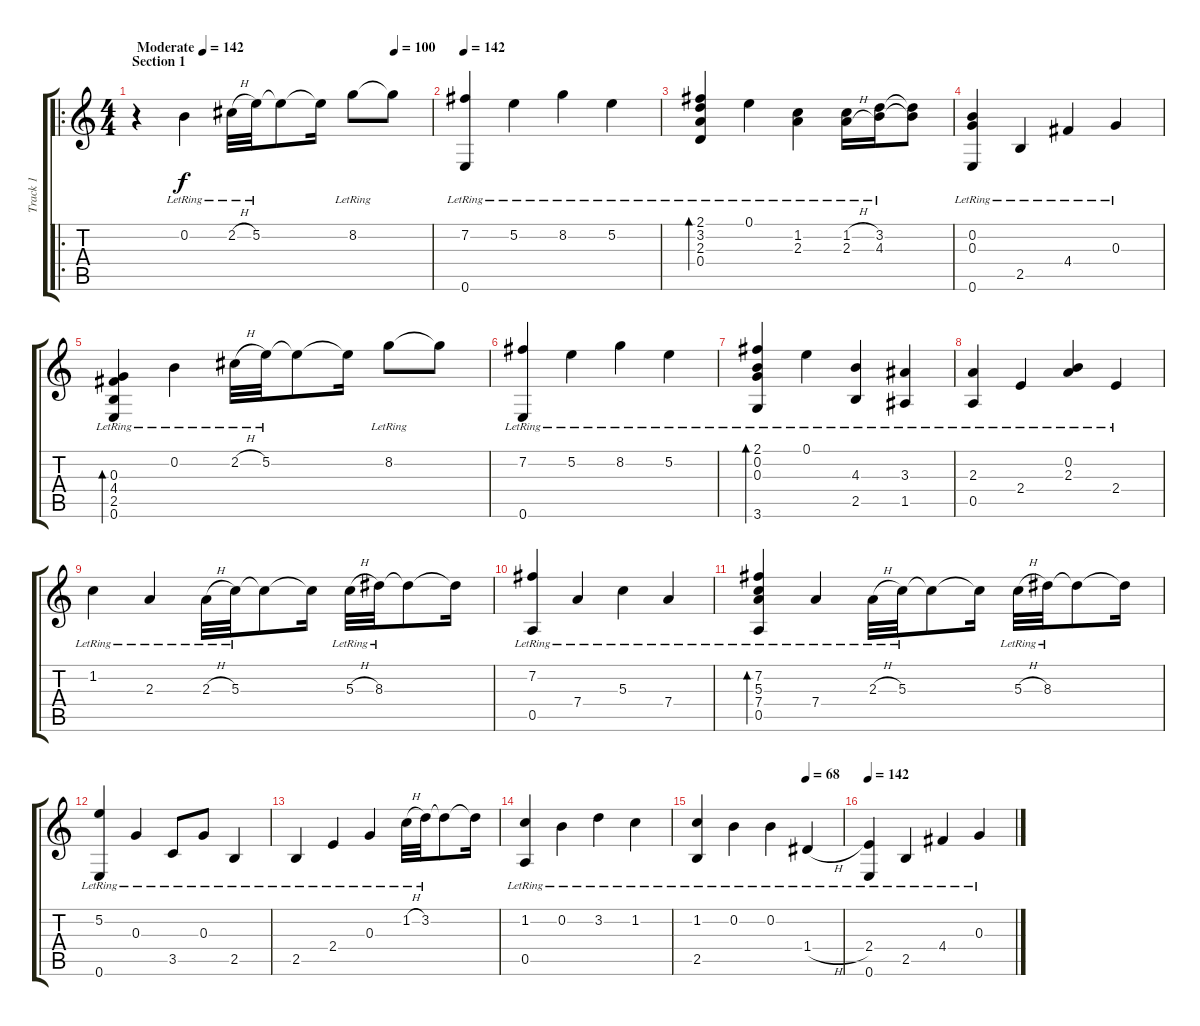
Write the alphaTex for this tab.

\track ("Track 1" "Track 1") {instrument acousticguitarnylon}
\staff {score tabs}
\tuning (E4 B3 G3 D3 A2 E2) {hide}
\ro
\ts (4 4)
\section ("" "Section 1")
\tempo (142 "Moderate")
\tempo (100 0.875)
\tempo (142 "Moderate")
\clef g2
\ks c
r.4{dy f instrument acousticguitarnylon} 0.2{lr}.4 2.2{h lr}.32 5.2{lr}.32 5.2{t}.8 5.2{t}.16 8.2{lr}.8 8.2{t}.8 |
\tempo 142
(7.2{lr} 0.6{lr}).4 5.2{lr}.4 8.2{lr}.4 5.2{lr}.4 |
(2.1{lr} 3.2{lr} 2.3{lr} 0.4{lr}).4{bd 480} 0.1{lr}.4 (1.2{lr} 2.3{lr}).4 (1.2{h lr} 2.3{h lr}).16 (3.2{lr} 4.3{lr}).16 (3.2{t} 4.3{t}).8 |
(0.2{lr} 0.3{lr} 0.6{lr}).4 2.5{lr}.4 4.4{lr}.4 0.3{lr}.4 |
(0.3{lr} 4.4{lr} 2.5{lr} 0.6{lr}).4{bd 240} 0.2{lr}.4 2.2{h lr}.32 5.2{lr}.32 5.2{t}.8 5.2{t}.16 8.2{lr}.8 8.2{t}.8 |
(7.2{lr} 0.6{lr}).4 5.2{lr}.4 8.2{lr}.4 5.2{lr}.4 |
(2.1{lr} 0.2{lr} 0.3{lr} 3.6{lr}).4{bd 240} 0.1{lr}.4 (4.3{lr} 2.5{lr}).4 (3.3{lr} 1.5{lr}).4 |
(2.3{lr} 0.5{lr}).4 2.4{lr}.4 (0.2{lr} 2.3{lr}).4 2.4{lr}.4 |
1.2{lr}.4 2.3{lr}.4 2.3{h lr}.32 5.3{lr}.32 5.3{t}.8 5.3{t}.16 5.3{h lr}.32 8.3{lr}.32 8.3{t}.8 8.3{t}.16 |
(7.2{lr} 0.5{lr}).4 7.4{lr}.4 5.3{lr}.4 7.4{lr}.4 |
(7.2{lr} 5.3{lr} 7.4{lr} 0.5{lr}).4{bd 240} 7.4{lr}.4 2.3{h lr}.32 5.3{lr}.32 5.3{t}.8 5.3{t}.16 5.3{h lr}.32 8.3{lr}.32 8.3{t}.8 8.3{t}.16 |
(5.2{lr} 0.6{lr}).4 0.3{lr}.4 3.5{lr}.8 0.3{lr}.8 2.5{lr}.4 |
2.5{lr}.4 2.4{lr}.4 0.3{lr}.4 1.2{h lr}.32 3.2{lr}.32 3.2{t}.8 3.2{t}.16 |
(1.2{lr} 0.5{lr}).4 0.2{lr}.4 3.2{lr}.4 1.2{lr}.4 |
\tempo (68 0.75)
(1.2{lr} 2.5{lr}).4 0.2{lr}.4 0.2{lr}.4 1.4{h lr}.4 |
\tempo 142
(2.4{lr} 0.6{lr}).4 2.5{lr}.4 4.4{lr}.4 0.3{lr}.4
